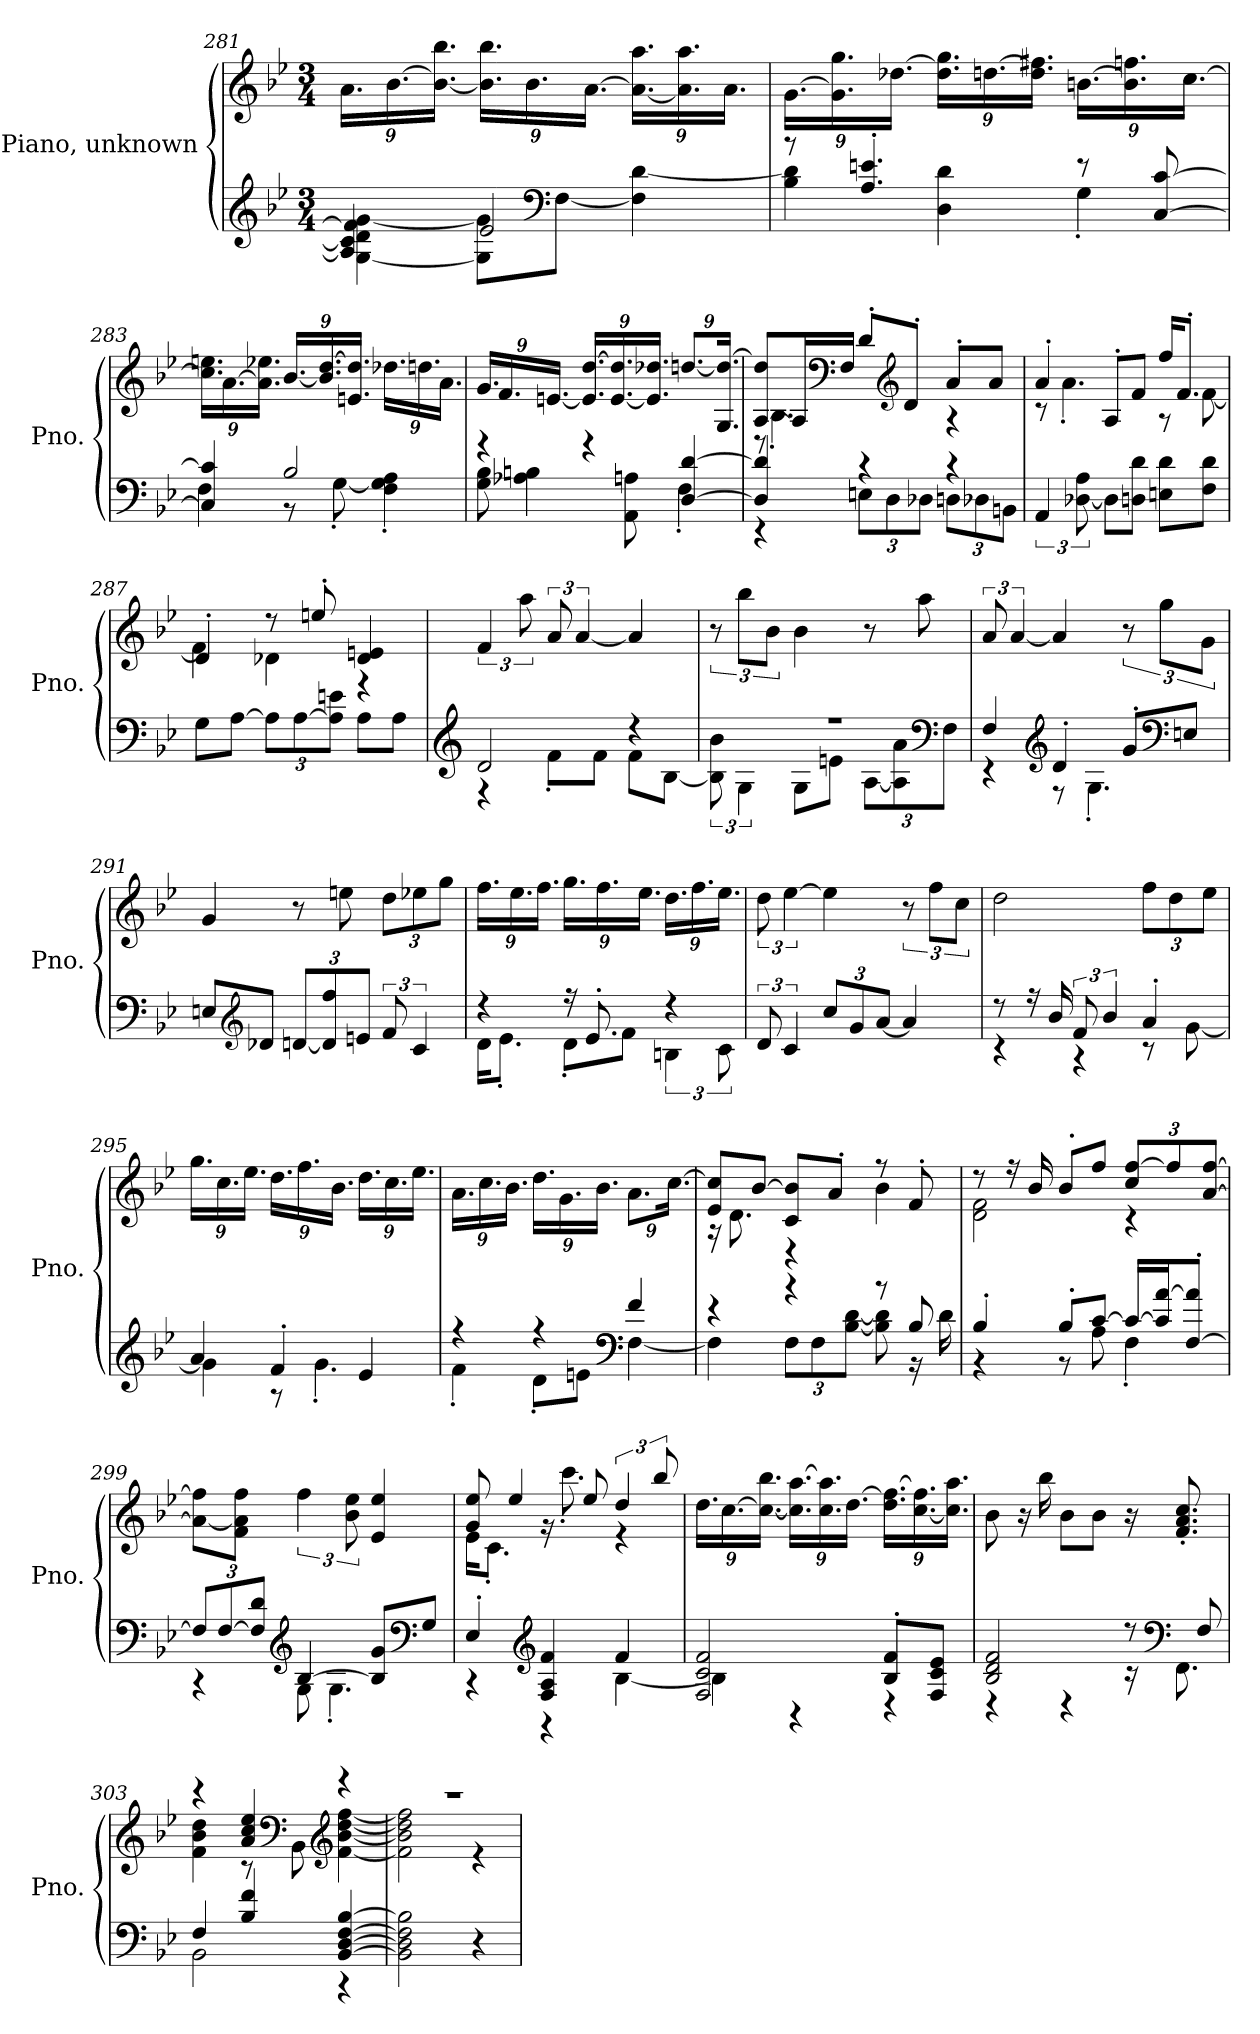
**kern	**kern
*part1	*part1
*staff2	*staff1
*I"Piano, unknown	*
*I'Pno.	*
*clefG2	*clefG2
*k[b-e-]	*k[b-e-]
*M3/4	*M3/4
=281	=281
*^	*
*	*	*Xbrackettup
4A/] 4c/]	[4G\ 4d\ 4f#\] [4g\	18.a\LL
.	.	[18.b-\
.	.	18.b-\_ 18.bb-\JJ
2e-/	8G\] 8g\]L	18.b-\] 18.bb-\LL
.	.	18.b-\
*clefF4	*	*
.	[8F\J	.
.	.	[18.a\JJ
.	4F\] [4d\	18.a\_ 18.aa\LL
.	.	18.a\] 18.aa\
.	.	18.a\JJ
!!LO:LB:g=z
=282	=282	=282
8r	4B-\ 4d\]	[18.g\LL
.	.	18.g\] 18.gg\
4.A/' 4.en/'	.	.
.	.	[18.dd-X\JJ
.	4D\ 4d\	18.dd-\] 18.gg\LL
.	.	[18.ddn\
.	.	18.dd\] 18.ff#X\JJ
8r	4G'\	[18.bn\LL
.	.	18.b\] 18.ffn\
[8C/ [8c/	.	.
.	.	[18.cc\JJ
=283	=283	=283
4C/] 4c/]	4F\	18.cc\] 18.een\LL
.	.	[18.a\
.	.	18.a\] 18.ee-X\JJ
2B-/	8r	[18.b-/LL
.	.	18.b-/] [18.dd/
.	[8G'\	.
.	.	18.en/ 18.dd/]JJ
.	4F\' 4G\]' 4A\'	18.dd-X\LL
.	.	18.ddn\
.	.	18.a\JJ
!!LO:LB:g=z
=284	=284	=284
4r	8G\ 8B-\	18.g/LL
.	.	18.f/
.	4A-X\ 4Bn\	.
.	.	[18.en/JJ
4r	.	18.e/] [18.dd/LL
.	.	[18.e/ 18.dd/]
.	8AA\ 8An\	.
.	.	18.e/] 18.dd-X/JJ
[4D/ [4d/	4F'\	[9.ddn/L
.	.	18.G/ 18.dd/_Jk
=285	=285	=285
*	*	*^
4D/] 4d/]	4r	[8A/ 8dd/]L	8r
.	.	16A/L]	4.B-'\
*	*	*clefF4	*
.	.	16F/JJ	.
*	*Xbrackettup	*	*
4r	12En\L	8d'/L	.
.	12D\	.	.
*	*	*clefG2	*
.	.	8d'/J	.
.	12D-X\J	.	.
4r	12Dn\L	8a'/L	4r
.	12D-X\	.	.
.	.	8a/J	.
.	12BBn\J	.	.
*v	*v	*	*
=286	=286	=286
*brackettup	*	*
6AA/	4a'/	8r
.	.	4.a'\
[12D-X\ 12A\	.	.
8D-\L]	8A'/L	.
8Dn\ 8d\J	8f/J	.
8En\ 8d\L	16ff/KL	8r
.	8.f'/J	.
8F\ 8d\J	.	[8f\
!!LO:PB:g=z	!!
=287	=287	=287
8G\L	4d'/	4f\]
[8A\J	.	.
*Xbrackettup	*	*
12A\L]	8r	4d-X\
[12A\	.	.
.	8een'/	.
12A\] 12en\J	.	.
8A\L	4d-/ 4en/	4r
8A\J	.	.
*	*v	*v
=288	=288
*clefG2	*
*^	*
*	*	*brackettup
2d/	4r	6f/
.	.	12aa\
.	8f'\L	12a/
.	.	[6a/
.	8f\J	.
4r	8f\L	4a/]
.	[8B-\J	.
=289	=289	=289
*	*brackettup	*
2.r	12B-\] 12b-\	12r
.	6G\	12bb-\L
.	.	12b-\J
.	8G\L	4b-\
.	8en\J	.
*	*Xbrackettup	*
.	[12A\L	8r
.	12A\] 12a\	.
.	.	8aa\
*clefF4	*	*
.	12F\J	.
=290	=290	=290
4F/	4r	12a/
.	.	[6a/
*clefG2	*	*
4d'/	8r	4a/]
.	4.G'\	.
8g'/L	.	12r
.	.	12gg\L
*clefF4	*	*
8En/J	.	.
.	.	12g\J
*v	*v	*
!!LO:LB:g=z
=291	=291
8En/L	4g/
*clefG2	*
8d-X/J	.
[12dn/L	8r
12d/] 12ff/	.
.	8een\
12en/J	.
*brackettup	*Xbrackettup
12f/	12dd\L
6c/	12ee-X\
.	12gg\J
=292	=292
*^	*
4r	16d\KL	18.ff\LL
.	8.e-'\J	.
.	.	18.ee-\
.	.	18.ff\JJ
16r	8d'\L	18.gg\LL
8.e-'/	.	.
.	.	18.ff\
.	8f\J	.
.	.	18.ee-\JJ
4r	6Bn\	18.dd\LL
.	.	18.ff\
.	12c\	18.ee-\JJ
*v	*v	*
=293	=293
*	*brackettup
12d/	12dd\
6c/	[6ee-\
*Xbrackettup	*
12cc/L	4ee-\]
12g/	.
[12a/J	.
4a/]	12r
.	12ff\L
.	12cc\J
!!LO:LB:g=z
=294	=294
*^	*
8r	4r	2dd\
16r	.	.
16b-/	.	.
*brackettup	*	*
12f/	4r	.
6b-/	.	.
*	*	*Xbrackettup
4a'/	8r	12ff\L
.	.	12dd\
.	[8g\	.
.	.	12ee-\J
=295	=295	=295
4a/	4g\]	18.gg\LL
.	.	18.cc\
.	.	18.ee-\JJ
4f'/	8r	18.dd\LL
.	.	18.ff\
.	4.g'\	.
.	.	18.b-\JJ
4e-/	.	18.dd\LL
.	.	18.cc\
.	.	18.ee-\JJ
=296	=296	=296
4r	4f'\	18.a\LL
.	.	18.cc\
.	.	18.b-\JJ
4r	8d'\L	18.dd\LL
.	.	18.g\
.	8en\J	.
.	.	18.b-\JJ
*clefF4	*	*
4f/	[4F\	9.a\L
.	.	[18.cc\Jk
!!LO:LB:g=z
=297	=297	=297
*	*	*^
4r	4F\]	8e-/ 8cc/]L	16r
.	.	.	8.d\
.	.	[8b-/J	.
*	*Xbrackettup	*	*
4r	12F\L	8c/ 8b-/]L	4r
.	12F\	.	.
.	.	8a'/J	.
.	[12B-\ [12d\J	.	.
8r	8B-\] 8d\]	8r	4b-\
8B-/	16r	8f'/	.
.	16d\	.	.
=298	=298	=298	=298
4B-'/	4r	8r	2d\ 2f\
.	.	16r	.
.	.	16b-/	.
8B-'/L	8r	8b-'/L	.
[8c/J	8A\	8ff/J	.
16c/LL_	4F'\	12cc/ [12ff/L	4r
16c/] [16a/J	.	.	.
.	.	12ff/]	.
[8F/' 8a/]'J	.	.	.
.	.	[12a/ [12ff/J	.
*	*	*v	*v
=299	=299	=299
12F/L]	4r	8a\_ 8ff\]L
[12F/	.	.
.	.	8f\ 8a\] 8ff\J
12F/] 12d/J	.	.
*clefG2	*	*
*	*	*brackettup
[4B-/	8G\	6ff\
.	4.G'\	.
.	.	12b-\ 12ee-\
8B-/] 8g/L	.	4e-/ 4ee-/
*clefF4	*	*
8G/J	.	.
!!LO:LB:g=z
=300	=300	=300
*	*	*^
4E-'/	4r	8g/ 8ee-/	16e-\KL
.	.	.	8.c'\J
.	.	4ee-/	.
*clefG2	*	*	*
4F/ 4A/ 4f/	4r	.	16r
.	.	.	8.ccc'\
.	.	8ee-/	.
4f/	[4B-\	6dd/	4r
.	.	12bb-/	.
*	*	*v	*v
=301	=301	=301
*	*	*Xbrackettup
2F/ 2c/ 2f/	4B-\]	18.dd\LL
.	.	[18.cc\
.	.	18.cc\_ 18.bb-\JJ
.	4r	18.cc\] [18.aa\LL
.	.	18.cc\ 18.aa\]
.	.	[18.dd\JJ
8B-/' 8f/'L	4r	18.dd\] [18.ff\LL
.	.	[18.cc\ 18.ff\]
8F/ 8c/ 8e-/J	.	.
.	.	18.cc\] 18.aa\JJ
=302	=302	=302
2B-/ 2d/ 2f/	4r	8b-\
.	.	16r
.	.	16bb-\
.	4r	8b-\L
.	.	8b-\J
8r	16r	16r
*clefF4	*	*
.	8.FF\	8.f/' 8.a/' 8.cc/'
8F/	.	.
!!LO:LB:g=z
=303	=303	=303
*	*	*^
4F/	2BB-\	4r	4f\ 4b-\ 4dd\
4B-/ 4f/	.	4a/ 4cc/ 4ee-/	8r
*	*	*clefF4	*
.	.	.	8BB-\
*	*	*clefG2	*
[4BB-/ [4D/ [4F/ [4B-/	4r	4r	[4f\ [4b-\ [4dd\ [4ff\
*v	*v	*	*
=304	=304	=304
2BB-\] 2D\] 2F\] 2B-\]	2.r	2f\] 2b-\] 2dd\] 2ff\]
4r	.	4r
*	*v	*v
=	=
*-	*-
